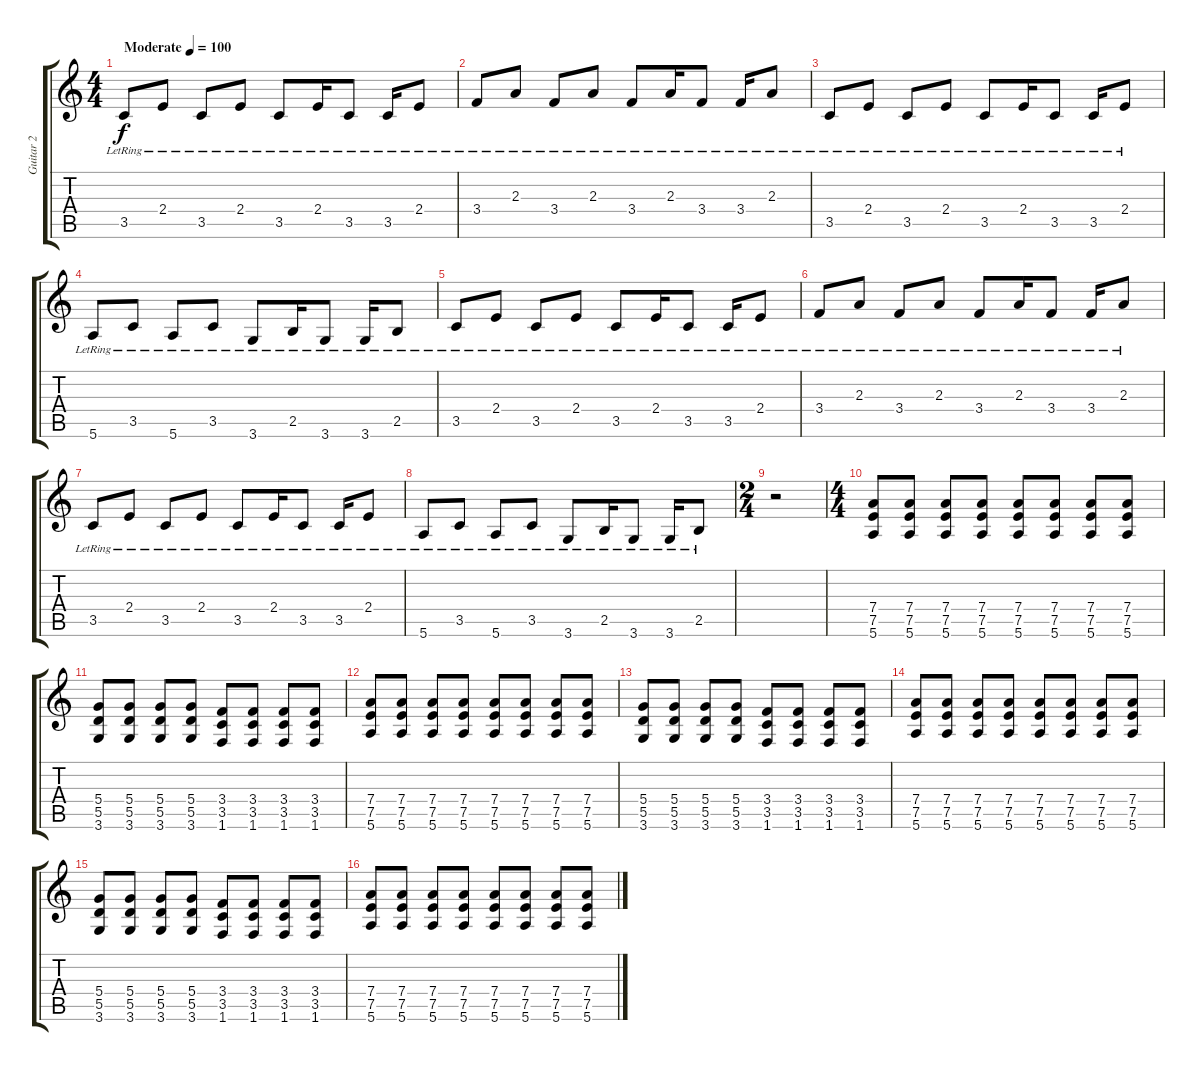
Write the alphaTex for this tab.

\track ("Guitar 2" "Guitar 2") {instrument distortionguitar}
\staff {score tabs}
\tuning (E4 B3 G3 D3 A2 E2) {hide}
\ts (4 4)
\tempo (100 "Moderate")
\clef g2
\ks c
3.5{lr}.8{dy f instrument distortionguitar} 2.4{lr}.8 3.5{lr}.8 2.4{lr}.8 3.5{lr}.8 2.4{lr}.16 3.5{lr}.8 3.5{lr}.16 2.4{lr}.8 |
3.4{lr}.8 2.3{lr}.8 3.4{lr}.8 2.3{lr}.8 3.4{lr}.8 2.3{lr}.16 3.4{lr}.8 3.4{lr}.16 2.3{lr}.8 |
3.5{lr}.8 2.4{lr}.8 3.5{lr}.8 2.4{lr}.8 3.5{lr}.8 2.4{lr}.16 3.5{lr}.8 3.5{lr}.16 2.4{lr}.8 |
5.6{lr}.8 3.5{lr}.8 5.6{lr}.8 3.5{lr}.8 3.6{lr}.8 2.5{lr}.16 3.6{lr}.8 3.6{lr}.16 2.5{lr}.8 |
3.5{lr}.8 2.4{lr}.8 3.5{lr}.8 2.4{lr}.8 3.5{lr}.8 2.4{lr}.16 3.5{lr}.8 3.5{lr}.16 2.4{lr}.8 |
3.4{lr}.8 2.3{lr}.8 3.4{lr}.8 2.3{lr}.8 3.4{lr}.8 2.3{lr}.16 3.4{lr}.8 3.4{lr}.16 2.3{lr}.8 |
3.5{lr}.8 2.4{lr}.8 3.5{lr}.8 2.4{lr}.8 3.5{lr}.8 2.4{lr}.16 3.5{lr}.8 3.5{lr}.16 2.4{lr}.8 |
5.6{lr}.8 3.5{lr}.8 5.6{lr}.8 3.5{lr}.8 3.6{lr}.8 2.5{lr}.16 3.6{lr}.8 3.6{lr}.16 2.5{lr}.8 |
\ts (2 4)
r.2 |
\ts (4 4)
(7.4 7.5 5.6).8 (7.4 7.5 5.6).8 (7.4 7.5 5.6).8 (7.4 7.5 5.6).8 (7.4 7.5 5.6).8 (7.4 7.5 5.6).8 (7.4 7.5 5.6).8 (7.4 7.5 5.6).8 |
(5.4 5.5 3.6).8 (5.4 5.5 3.6).8 (5.4 5.5 3.6).8 (5.4 5.5 3.6).8 (3.4 3.5 1.6).8 (3.4 3.5 1.6).8 (3.4 3.5 1.6).8 (3.4 3.5 1.6).8 |
(7.4 7.5 5.6).8 (7.4 7.5 5.6).8 (7.4 7.5 5.6).8 (7.4 7.5 5.6).8 (7.4 7.5 5.6).8 (7.4 7.5 5.6).8 (7.4 7.5 5.6).8 (7.4 7.5 5.6).8 |
(5.4 5.5 3.6).8 (5.4 5.5 3.6).8 (5.4 5.5 3.6).8 (5.4 5.5 3.6).8 (3.4 3.5 1.6).8 (3.4 3.5 1.6).8 (3.4 3.5 1.6).8 (3.4 3.5 1.6).8 |
(7.4 7.5 5.6).8 (7.4 7.5 5.6).8 (7.4 7.5 5.6).8 (7.4 7.5 5.6).8 (7.4 7.5 5.6).8 (7.4 7.5 5.6).8 (7.4 7.5 5.6).8 (7.4 7.5 5.6).8 |
(5.4 5.5 3.6).8 (5.4 5.5 3.6).8 (5.4 5.5 3.6).8 (5.4 5.5 3.6).8 (3.4 3.5 1.6).8 (3.4 3.5 1.6).8 (3.4 3.5 1.6).8 (3.4 3.5 1.6).8 |
(7.4 7.5 5.6).8 (7.4 7.5 5.6).8 (7.4 7.5 5.6).8 (7.4 7.5 5.6).8 (7.4 7.5 5.6).8 (7.4 7.5 5.6).8 (7.4 7.5 5.6).8 (7.4 7.5 5.6).8
